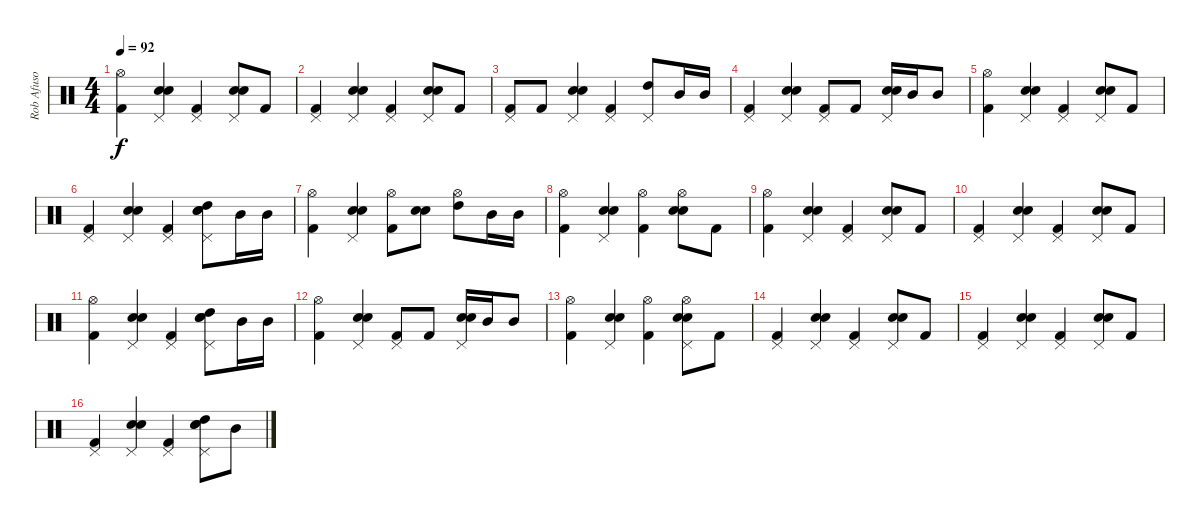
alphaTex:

\track ("Rob Afuso" "Rob Afuso") {instrument percussion}
\staff {score}
\articulation defaults
\ts (4 4)
\tempo 92
\clef neutral
\ks c
("Hi-Hat (open)" "Kick (hit) 2").4{dy f} ("Snare (hit) 2" "Electric Snare (hit)" "Pedal Hi-Hat (hit)").4 ("Kick (hit) 2" "Pedal Hi-Hat (hit)").4 ("Snare (hit) 2" "Electric Snare (hit)" "Pedal Hi-Hat (hit)").8 "Kick (hit) 2".8 |
("Kick (hit) 2" "Pedal Hi-Hat (hit)").4 ("Snare (hit) 2" "Electric Snare (hit)" "Pedal Hi-Hat (hit)").4 ("Kick (hit) 2" "Pedal Hi-Hat (hit)").4 ("Snare (hit) 2" "Electric Snare (hit)" "Pedal Hi-Hat (hit)").8 "Kick (hit) 2".8 |
("Kick (hit) 2" "Pedal Hi-Hat (hit)").8 "Kick (hit) 2".8 ("Snare (hit) 2" "Electric Snare (hit)" "Pedal Hi-Hat (hit)").4 ("Kick (hit) 2" "Pedal Hi-Hat (hit)").4 ("High Tom (hit)" "Pedal Hi-Hat (hit)").8 "Mid Tom (hit)".16 "Mid Tom (hit)".16 |
("Kick (hit) 2" "Pedal Hi-Hat (hit)").4 ("Snare (hit) 2" "Electric Snare (hit)" "Pedal Hi-Hat (hit)").4 ("Kick (hit) 2" "Pedal Hi-Hat (hit)").8 "Kick (hit) 2".8 ("Snare (hit) 2" "Electric Snare (hit)" "Pedal Hi-Hat (hit)").16 "Mid Tom (hit)".16 "Mid Tom (hit)".8 |
("Hi-Hat (open)" "Kick (hit) 2").4 ("Snare (hit) 2" "Electric Snare (hit)" "Pedal Hi-Hat (hit)").4 ("Kick (hit) 2" "Pedal Hi-Hat (hit)").4 ("Snare (hit) 2" "Electric Snare (hit)" "Pedal Hi-Hat (hit)").8 "Kick (hit) 2".8 |
("Kick (hit) 2" "Pedal Hi-Hat (hit)").4 ("Snare (hit) 2" "Electric Snare (hit)" "Pedal Hi-Hat (hit)").4 ("Kick (hit) 2" "Pedal Hi-Hat (hit)").4 ("Snare (hit) 2" "Electric Snare (hit)" "High Tom (hit)" "Pedal Hi-Hat (hit)").8 "Mid Tom (hit)".16 "Mid Tom (hit)".16 |
("Hi-Hat (open)" "Kick (hit) 2").4 ("Snare (hit) 2" "Electric Snare (hit)" "Pedal Hi-Hat (hit)").4 ("Hi-Hat (open)" "Kick (hit) 2").8 ("Snare (hit) 2" "Electric Snare (hit)").8 ("Hi-Hat (open)" "High Tom (hit)").8 "Mid Tom (hit)".16 "Mid Tom (hit)".16 |
("Hi-Hat (open)" "Kick (hit) 2").4 ("Snare (hit) 2" "Electric Snare (hit)" "Pedal Hi-Hat (hit)").4 ("Hi-Hat (open)" "Kick (hit) 2").4 ("Hi-Hat (open)" "Snare (hit) 2" "Electric Snare (hit)").8 "Kick (hit) 2".8 |
("Hi-Hat (open)" "Kick (hit) 2").4 ("Snare (hit) 2" "Electric Snare (hit)" "Pedal Hi-Hat (hit)").4 ("Kick (hit) 2" "Pedal Hi-Hat (hit)").4 ("Snare (hit) 2" "Electric Snare (hit)" "Pedal Hi-Hat (hit)").8 "Kick (hit) 2".8 |
("Kick (hit) 2" "Pedal Hi-Hat (hit)").4 ("Snare (hit) 2" "Electric Snare (hit)" "Pedal Hi-Hat (hit)").4 ("Kick (hit) 2" "Pedal Hi-Hat (hit)").4 ("Snare (hit) 2" "Electric Snare (hit)" "Pedal Hi-Hat (hit)").8 "Kick (hit) 2".8 |
("Hi-Hat (open)" "Kick (hit) 2").4 ("Snare (hit) 2" "Electric Snare (hit)" "Pedal Hi-Hat (hit)").4 ("Kick (hit) 2" "Pedal Hi-Hat (hit)").4 ("Snare (hit) 2" "Electric Snare (hit)" "High Tom (hit)" "Pedal Hi-Hat (hit)").8 "Mid Tom (hit)".16 "Mid Tom (hit)".16 |
("Hi-Hat (open)" "Kick (hit) 2").4 ("Snare (hit) 2" "Electric Snare (hit)" "Pedal Hi-Hat (hit)").4 ("Kick (hit) 2" "Pedal Hi-Hat (hit)").8 "Kick (hit) 2".8 ("Snare (hit) 2" "Electric Snare (hit)" "Pedal Hi-Hat (hit)").16 "Mid Tom (hit)".16 "Mid Tom (hit)".8 |
("Hi-Hat (open)" "Kick (hit) 2").4 ("Snare (hit) 2" "Electric Snare (hit)" "Pedal Hi-Hat (hit)").4 ("Hi-Hat (open)" "Kick (hit) 2").4 ("Hi-Hat (open)" "Snare (hit) 2" "Electric Snare (hit)" "Pedal Hi-Hat (hit)").8 "Kick (hit) 2".8 |
("Kick (hit) 2" "Pedal Hi-Hat (hit)").4 ("Snare (hit) 2" "Electric Snare (hit)" "Pedal Hi-Hat (hit)").4 ("Kick (hit) 2" "Pedal Hi-Hat (hit)").4 ("Snare (hit) 2" "Electric Snare (hit)" "Pedal Hi-Hat (hit)").8 "Kick (hit) 2".8 |
("Kick (hit) 2" "Pedal Hi-Hat (hit)").4 ("Snare (hit) 2" "Electric Snare (hit)" "Pedal Hi-Hat (hit)").4 ("Kick (hit) 2" "Pedal Hi-Hat (hit)").4 ("Snare (hit) 2" "Electric Snare (hit)" "Pedal Hi-Hat (hit)").8 "Kick (hit) 2".8 |
("Kick (hit) 2" "Pedal Hi-Hat (hit)").4 ("Snare (hit) 2" "Electric Snare (hit)" "Pedal Hi-Hat (hit)").4 ("Kick (hit) 2" "Pedal Hi-Hat (hit)").4 ("Snare (hit) 2" "Electric Snare (hit)" "High Tom (hit)" "Pedal Hi-Hat (hit)").8 "Mid Tom (hit)".8
